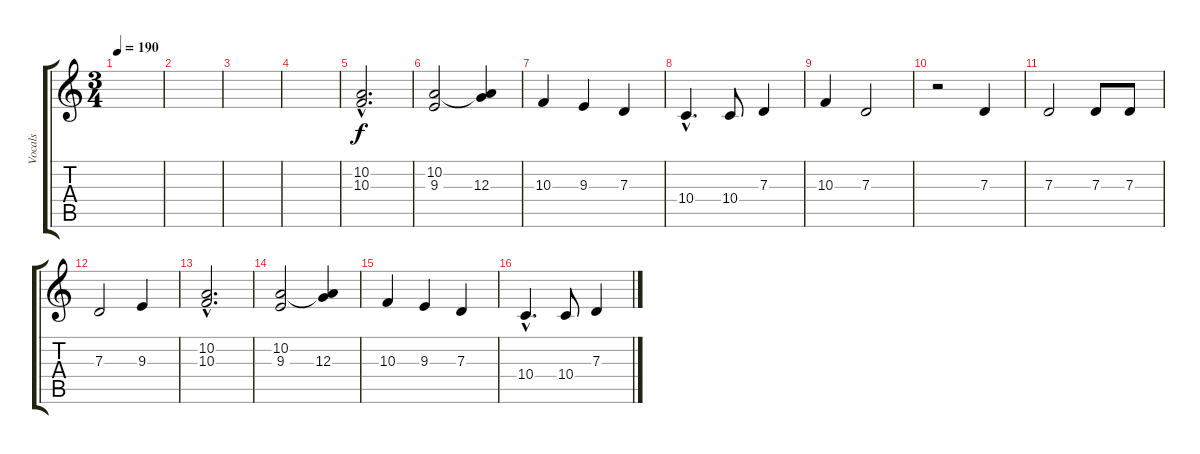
\track ("Vocals" "Vocals") {instrument tenorsax}
\staff {score tabs}
\tuning (E4 B3 G3 D3 A2 E2) {hide}
\ts (3 4)
\tempo 190
\clef g2
\ks c
|
|
|
|
(10.2{hac} 10.3{hac}).2{d} |
(10.2 9.3).2 (10.2{t} 12.3).4 |
10.3.4 9.3.4 7.3.4 |
10.4{hac}.4{d} 10.4.8 7.3.4 |
10.3.4 7.3.2 |
r.2 7.3.4 |
7.3.2 7.3.8 7.3.8 |
7.3.2 9.3.4 |
(10.2{hac} 10.3{hac}).2{d} |
(10.2 9.3).2 (10.2{t} 12.3).4 |
10.3.4 9.3.4 7.3.4 |
10.4{hac}.4{d} 10.4.8 7.3.4
